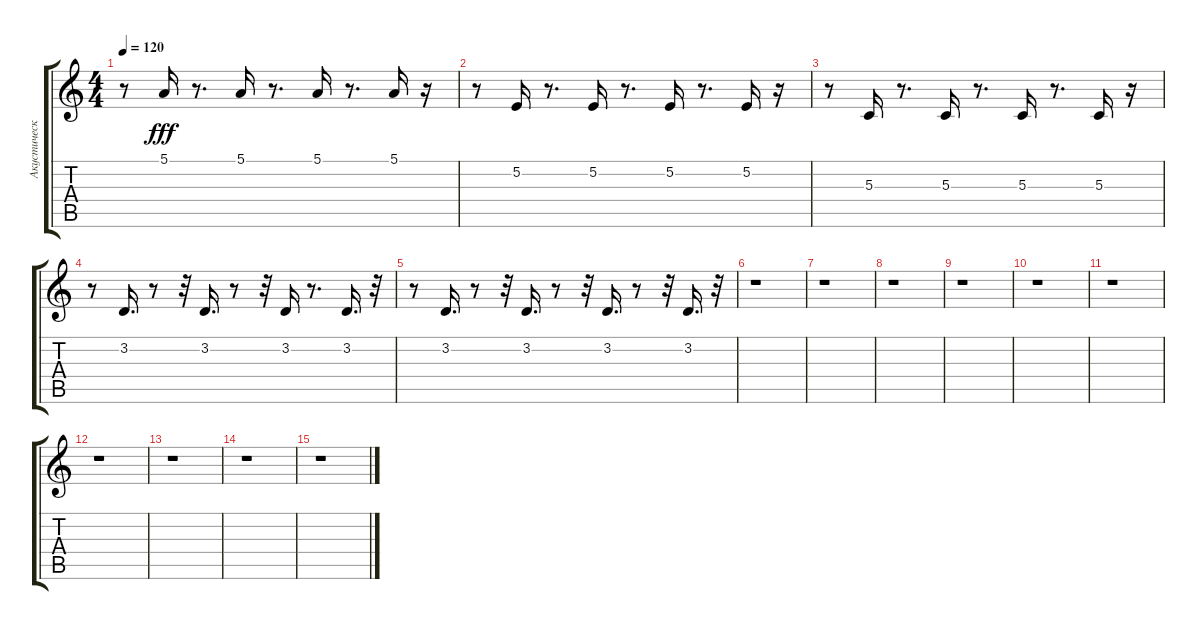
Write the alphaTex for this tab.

\track ("Акустический Гранд Роял" "Акустическ") {instrument acousticgrandpiano}
\staff {score tabs}
\tuning (E4 B3 G3 D3 A2 E2) {hide}
\ts (4 4)
\tempo 120
\clef g2
\ks c
r.8{dy fff} 5.1.16 r.8{d} 5.1.16 r.8{d} 5.1.16 r.8{d} 5.1.16 r.16 |
r.8 5.2.16 r.8{d} 5.2.16 r.8{d} 5.2.16 r.8{d} 5.2.16 r.16 |
r.8 5.3.16 r.8{d} 5.3.16 r.8{d} 5.3.16 r.8{d} 5.3.16 r.16 |
r.8 3.2.16{d} r.8 r.32 3.2.16{d} r.8 r.32 3.2.16 r.8{d} 3.2.16{d} r.32 |
r.8 3.2.16{d} r.8 r.32 3.2.16{d} r.8 r.32 3.2.16{d} r.8 r.32 3.2.16{d} r.32 |
r.1 |
r.1 |
r.1 |
r.1 |
r.1 |
r.1 |
r.1 |
r.1 |
r.1 |
r.1
